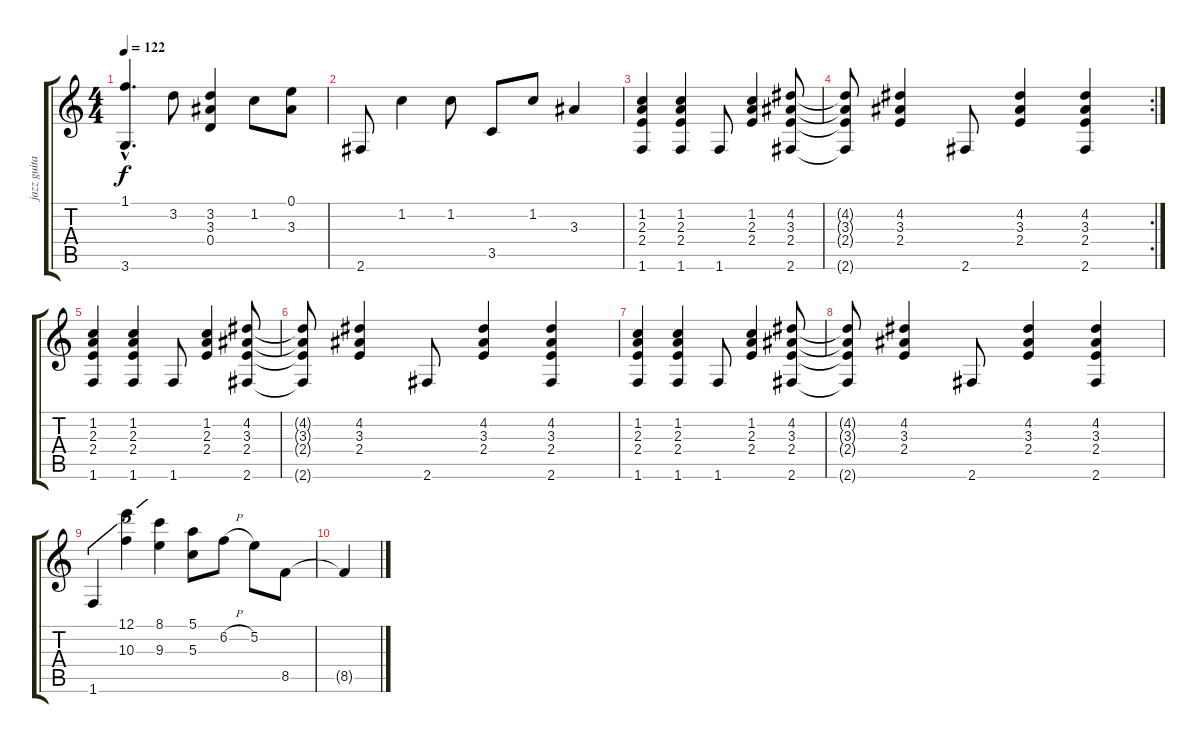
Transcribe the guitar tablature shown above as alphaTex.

\track ("jazz guitar (carlos)" "jazz guita") {instrument electricguitarjazz}
\staff {score tabs}
\tuning (E4 B3 G3 D3 A2 E2) {hide}
\ts (4 4)
\tempo 122
\clef g2
\ks c
(1.1{hac} 3.6{hac}).4{d dy f} 3.2.8 (3.2 3.3 0.4).4 1.2.8 (0.1 3.3).8 |
2.6.8 1.2.4 1.2.8 3.5.8 1.2.8 3.3.4 |
(1.2 2.3 2.4 1.6).4 (1.2 2.3 2.4 1.6).4 1.6.8 (1.2 2.3 2.4).4 (4.2 3.3 2.4 2.6).8 |
\rc 2
(4.2{t} 3.3{t} 2.4{t} 2.6{t}).8 (4.2 3.3 2.4).4 2.6.8 (4.2 3.3 2.4).4 (4.2 3.3 2.4 2.6).4 |
(1.2 2.3 2.4 1.6).4 (1.2 2.3 2.4 1.6).4 1.6.8 (1.2 2.3 2.4).4 (4.2 3.3 2.4 2.6).8 |
(4.2{t} 3.3{t} 2.4{t} 2.6{t}).8 (4.2 3.3 2.4).4 2.6.8 (4.2 3.3 2.4).4 (4.2 3.3 2.4 2.6).4 |
(1.2 2.3 2.4 1.6).4 (1.2 2.3 2.4 1.6).4 1.6.8 (1.2 2.3 2.4).4 (4.2 3.3 2.4 2.6).8 |
(4.2{t} 3.3{t} 2.4{t} 2.6{t}).8 (4.2 3.3 2.4).4 2.6.8 (4.2 3.3 2.4).4 (4.2 3.3 2.4 2.6).4 |
1.6.4{tu (3 2)} (12.1 10.3).4{tu (3 2)} (8.1 9.3).4{tu (3 2)} (5.1 5.3).8 6.2{h}.8 5.2.8 8.5.8 |
8.5{t}.4
